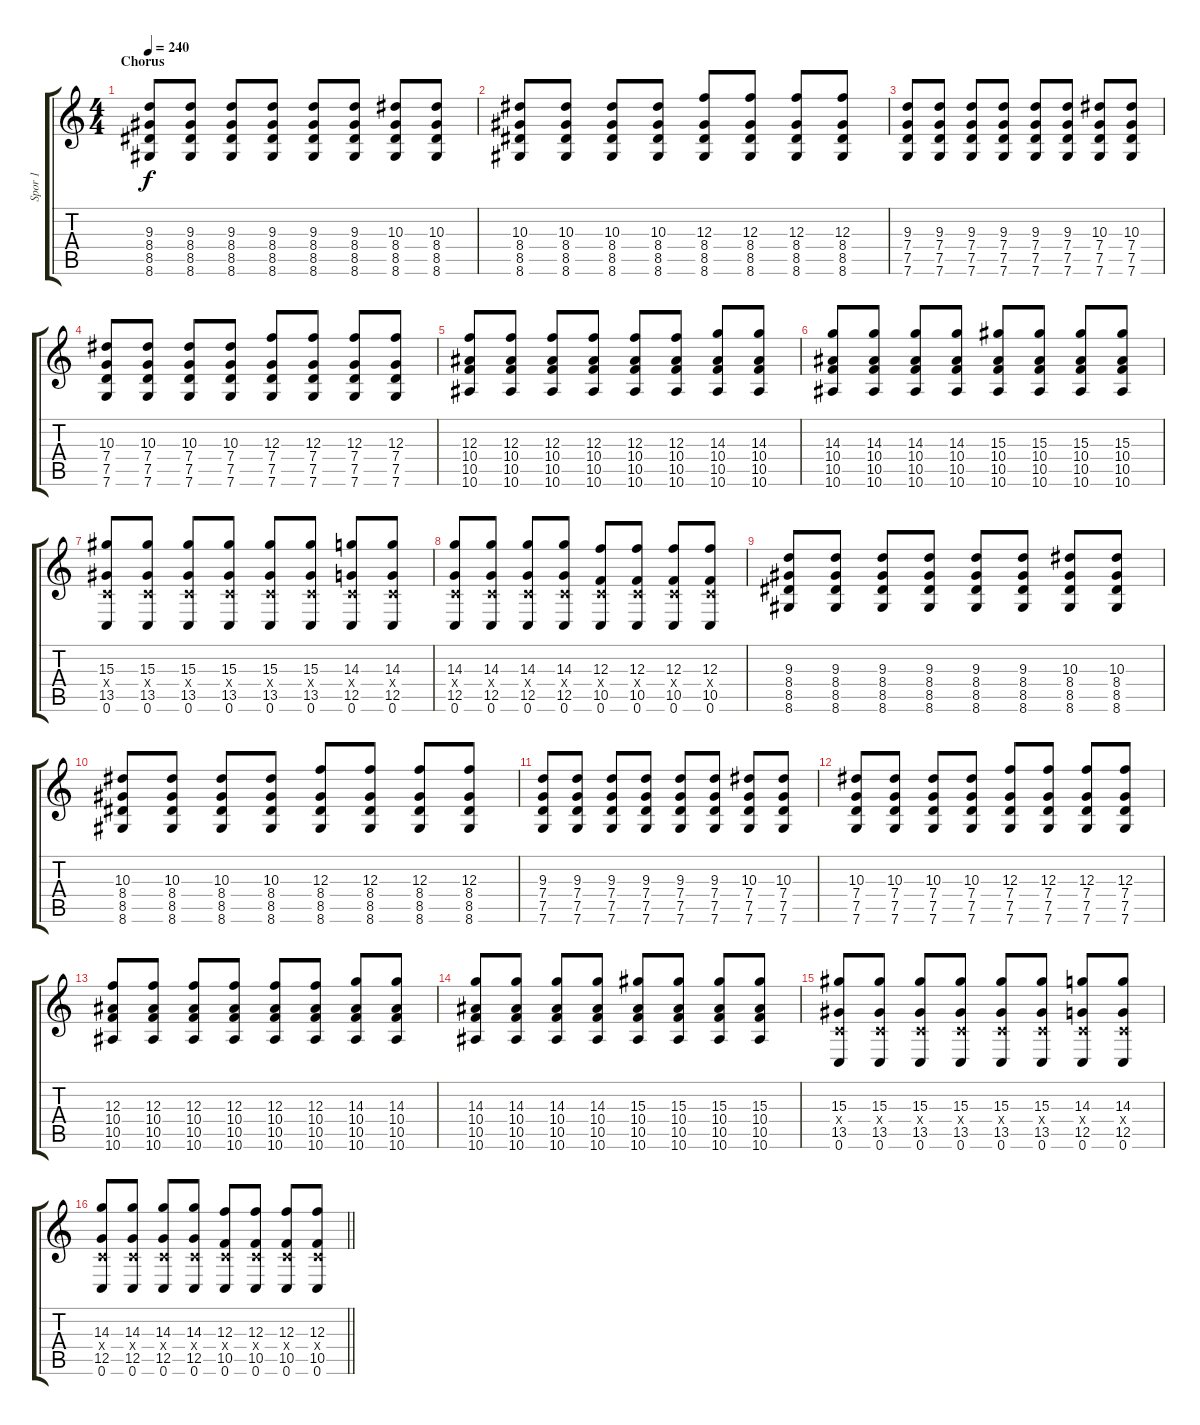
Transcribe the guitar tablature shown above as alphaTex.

\track ("Spor 1" "Spor 1") {instrument distortionguitar}
\staff {score tabs}
\tuning (D4 A3 F3 C3 G2 C2) {hide}
\ts (4 4)
\section ("" "Chorus")
\tempo 240
\clef g2
\ks c
(9.3 8.4 8.5 8.6).8{dy f} (9.3 8.4 8.5 8.6).8 (9.3 8.4 8.5 8.6).8 (9.3 8.4 8.5 8.6).8 (9.3 8.4 8.5 8.6).8 (9.3 8.4 8.5 8.6).8 (10.3 8.4 8.5 8.6).8 (10.3 8.4 8.5 8.6).8 |
(10.3 8.4 8.5 8.6).8 (10.3 8.4 8.5 8.6).8 (10.3 8.4 8.5 8.6).8 (10.3 8.4 8.5 8.6).8 (12.3 8.4 8.5 8.6).8 (12.3 8.4 8.5 8.6).8 (12.3 8.4 8.5 8.6).8 (12.3 8.4 8.5 8.6).8 |
(9.3 7.4 7.5 7.6).8 (9.3 7.4 7.5 7.6).8 (9.3 7.4 7.5 7.6).8 (9.3 7.4 7.5 7.6).8 (9.3 7.4 7.5 7.6).8 (9.3 7.4 7.5 7.6).8 (10.3 7.4 7.5 7.6).8 (10.3 7.4 7.5 7.6).8 |
(10.3 7.4 7.5 7.6).8 (10.3 7.4 7.5 7.6).8 (10.3 7.4 7.5 7.6).8 (10.3 7.4 7.5 7.6).8 (12.3 7.4 7.5 7.6).8 (12.3 7.4 7.5 7.6).8 (12.3 7.4 7.5 7.6).8 (12.3 7.4 7.5 7.6).8 |
(12.3 10.4 10.5 10.6).8 (12.3 10.4 10.5 10.6).8 (12.3 10.4 10.5 10.6).8 (12.3 10.4 10.5 10.6).8 (12.3 10.4 10.5 10.6).8 (12.3 10.4 10.5 10.6).8 (14.3 10.4 10.5 10.6).8 (14.3 10.4 10.5 10.6).8 |
(14.3 10.4 10.5 10.6).8 (14.3 10.4 10.5 10.6).8 (14.3 10.4 10.5 10.6).8 (14.3 10.4 10.5 10.6).8 (15.3 10.4 10.5 10.6).8 (15.3 10.4 10.5 10.6).8 (15.3 10.4 10.5 10.6).8 (15.3 10.4 10.5 10.6).8 |
(15.3 0.4{x} 13.5 0.6).8 (15.3 0.4{x} 13.5 0.6).8 (15.3 0.4{x} 13.5 0.6).8 (15.3 0.4{x} 13.5 0.6).8 (15.3 0.4{x} 13.5 0.6).8 (15.3 0.4{x} 13.5 0.6).8 (14.3 0.4{x} 12.5 0.6).8 (14.3 0.4{x} 12.5 0.6).8 |
(14.3 0.4{x} 12.5 0.6).8 (14.3 0.4{x} 12.5 0.6).8 (14.3 0.4{x} 12.5 0.6).8 (14.3 0.4{x} 12.5 0.6).8 (12.3 0.4{x} 10.5 0.6).8 (12.3 0.4{x} 10.5 0.6).8 (12.3 0.4{x} 10.5 0.6).8 (12.3 0.4{x} 10.5 0.6).8 |
(9.3 8.4 8.5 8.6).8 (9.3 8.4 8.5 8.6).8 (9.3 8.4 8.5 8.6).8 (9.3 8.4 8.5 8.6).8 (9.3 8.4 8.5 8.6).8 (9.3 8.4 8.5 8.6).8 (10.3 8.4 8.5 8.6).8 (10.3 8.4 8.5 8.6).8 |
(10.3 8.4 8.5 8.6).8 (10.3 8.4 8.5 8.6).8 (10.3 8.4 8.5 8.6).8 (10.3 8.4 8.5 8.6).8 (12.3 8.4 8.5 8.6).8 (12.3 8.4 8.5 8.6).8 (12.3 8.4 8.5 8.6).8 (12.3 8.4 8.5 8.6).8 |
(9.3 7.4 7.5 7.6).8 (9.3 7.4 7.5 7.6).8 (9.3 7.4 7.5 7.6).8 (9.3 7.4 7.5 7.6).8 (9.3 7.4 7.5 7.6).8 (9.3 7.4 7.5 7.6).8 (10.3 7.4 7.5 7.6).8 (10.3 7.4 7.5 7.6).8 |
(10.3 7.4 7.5 7.6).8 (10.3 7.4 7.5 7.6).8 (10.3 7.4 7.5 7.6).8 (10.3 7.4 7.5 7.6).8 (12.3 7.4 7.5 7.6).8 (12.3 7.4 7.5 7.6).8 (12.3 7.4 7.5 7.6).8 (12.3 7.4 7.5 7.6).8 |
(12.3 10.4 10.5 10.6).8 (12.3 10.4 10.5 10.6).8 (12.3 10.4 10.5 10.6).8 (12.3 10.4 10.5 10.6).8 (12.3 10.4 10.5 10.6).8 (12.3 10.4 10.5 10.6).8 (14.3 10.4 10.5 10.6).8 (14.3 10.4 10.5 10.6).8 |
(14.3 10.4 10.5 10.6).8 (14.3 10.4 10.5 10.6).8 (14.3 10.4 10.5 10.6).8 (14.3 10.4 10.5 10.6).8 (15.3 10.4 10.5 10.6).8 (15.3 10.4 10.5 10.6).8 (15.3 10.4 10.5 10.6).8 (15.3 10.4 10.5 10.6).8 |
(15.3 0.4{x} 13.5 0.6).8 (15.3 0.4{x} 13.5 0.6).8 (15.3 0.4{x} 13.5 0.6).8 (15.3 0.4{x} 13.5 0.6).8 (15.3 0.4{x} 13.5 0.6).8 (15.3 0.4{x} 13.5 0.6).8 (14.3 0.4{x} 12.5 0.6).8 (14.3 0.4{x} 12.5 0.6).8 |
\barLineRight lightlight
(14.3 0.4{x} 12.5 0.6).8 (14.3 0.4{x} 12.5 0.6).8 (14.3 0.4{x} 12.5 0.6).8 (14.3 0.4{x} 12.5 0.6).8 (12.3 0.4{x} 10.5 0.6).8 (12.3 0.4{x} 10.5 0.6).8 (12.3 0.4{x} 10.5 0.6).8 (12.3 0.4{x} 10.5 0.6).8
